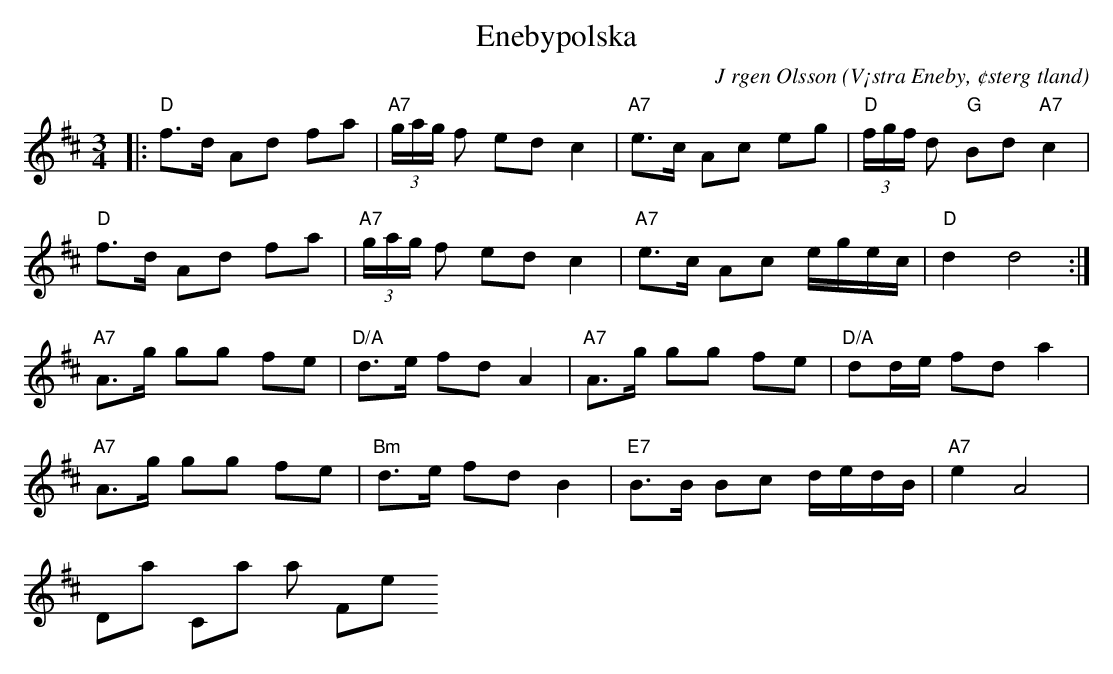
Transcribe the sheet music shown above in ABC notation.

X:1
T:Enebypolska
C:J rgen Olsson
O:V¡stra Eneby, ¢sterg tland
M:3/4
L:1/8
K:D
|:"D"f>d Ad fa|"A7"(3g/a/g/ f ed c2|"A7"e>c Ac eg|"D"(3f/g/f/ d "G"Bd "A7"c2|
"D"f>d Ad fa|"A7"(3g/a/g/ f ed c2|"A7"e>c Ac e/g/e/c/|"D"d2 d4:|
"A7"A>g gg fe|"D/A"d>e fd A2|"A7"A>g gg fe|"D/A" dd/e/ fd a2|
"A7"A>g gg fe|"Bm"d>e fd B2|"E7"B>B Bc d/e/d/B/|"A7" e2 A4|
Da Capo al Fine
